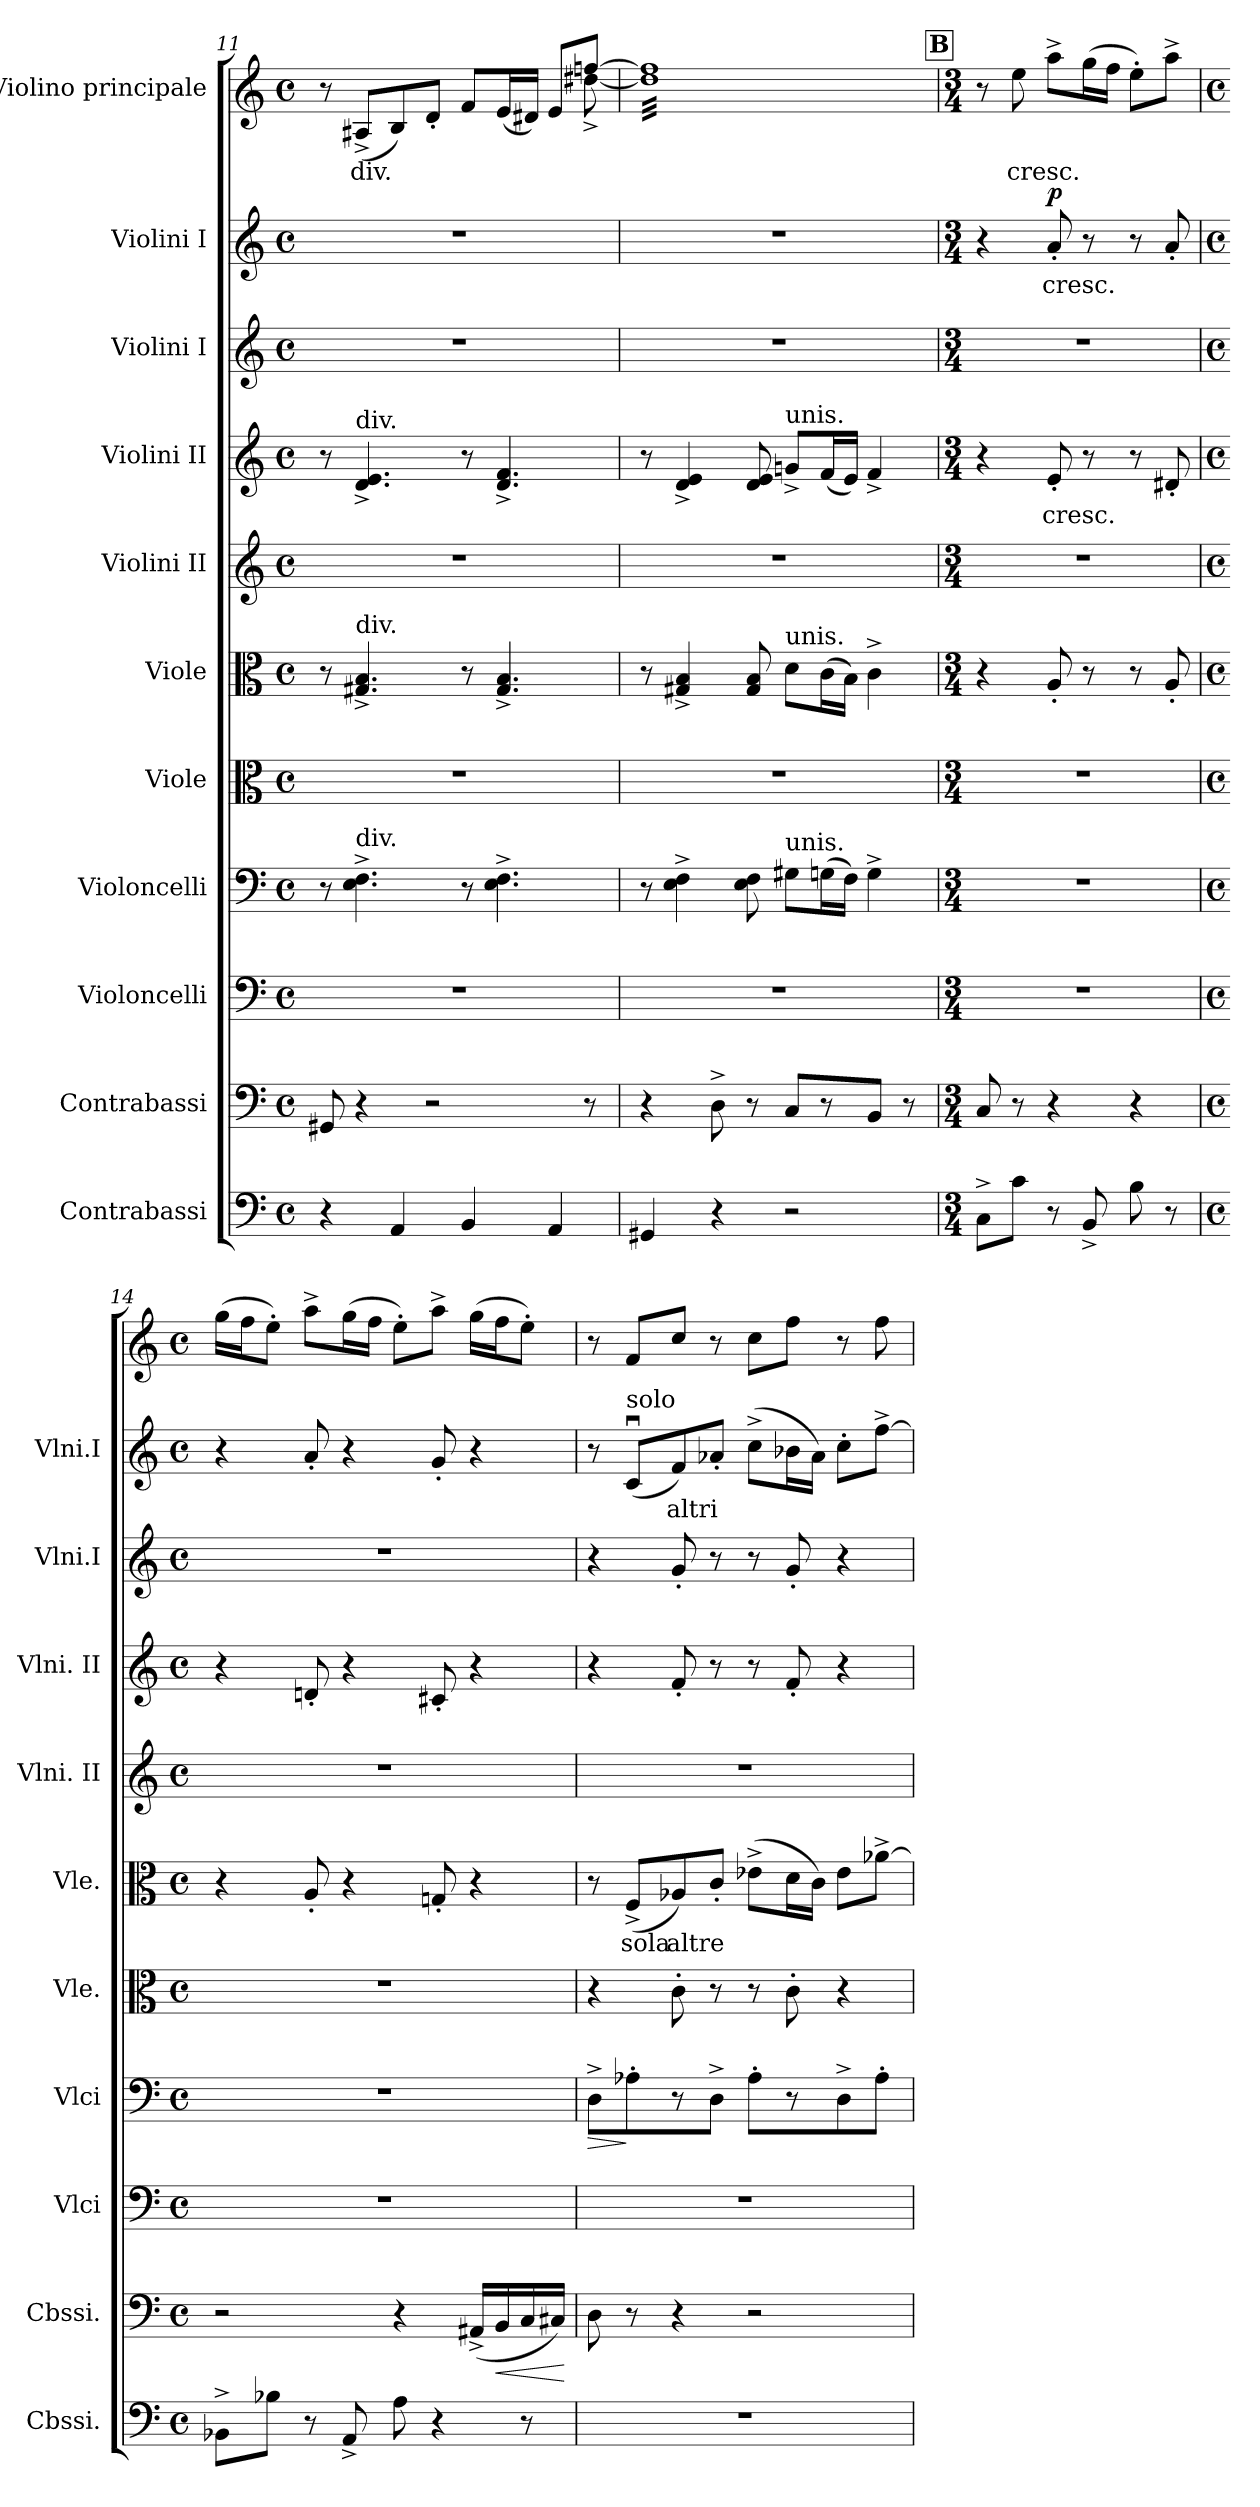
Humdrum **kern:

**kern	**kern	**dynam	**kern	**kern	**dynam	**kern	**dynam	**kern	**text	**dynam	**kern	**kern	**text	**kern	**kern	**text	**dynam	**kern	**text	**dynam
*part11	*part10	*part10	*part9	*part8	*part8	*part7	*part7	*part6	*part6	*part6	*part5	*part4	*part4	*part3	*part2	*part2	*part2	*part1	*part1	*part1
*staff11	*staff10	*staff10	*staff9	*staff8	*staff8	*staff7	*staff7	*staff6	*staff6	*staff6	*staff5	*staff4	*staff4	*staff3	*staff2	*staff2	*staff2	*staff1	*staff1	*staff1
*I"Contrabassi	*I"Contrabassi	*	*I"Violoncelli	*I"Violoncelli	*	*I"Viole	*	*I"Viole	*	*	*I"Violini II	*I"Violini II	*	*I"Violini I	*I"Violini I	*	*	*I"Violino principale	*	*
*I'Cbssi.	*I'Cbssi.	*	*I'Vlci	*I'Vlci	*	*I'Vle.	*	*I'Vle.	*	*	*I'Vlni. II	*I'Vlni. II	*	*I'Vlni.I	*I'Vlni.I	*	*	*	*	*
!!LO:PB:g=z
*clefF4	*clefF4	*	*clefF4	*clefF4	*	*clefC3	*	*clefC3	*	*	*clefG2	*clefG2	*	*clefG2	*clefG2	*	*	*clefG2	*	*
*ITrd7c12	*ITrd7c12	*	*	*	*	*	*	*	*	*	*	*	*	*	*	*	*	*	*	*
*k[]	*k[]	*	*k[]	*k[]	*	*k[]	*	*k[]	*	*	*k[]	*k[]	*	*k[]	*k[]	*	*	*k[]	*	*
*M4/4	*M4/4	*	*M4/4	*M4/4	*	*M4/4	*	*M4/4	*	*	*M4/4	*M4/4	*	*M4/4	*M4/4	*	*	*M4/4	*	*
*met(c)	*met(c)	*	*met(c)	*met(c)	*	*met(c)	*	*met(c)	*	*	*met(c)	*met(c)	*	*met(c)	*met(c)	*	*	*met(c)	*	*
=11	=11	=11	=11	=11	=11	=11	=11	=11	=11	=11	=11	=11	=11	=11	=11	=11	=11	=11	=11	=11
*	*	*	*	*	*	*	*	*	*	*	*	*	*	*	*	*	*	*^	*	*
4r	8GGG#X/	.	1r	8r	.	1r	.	8r	.	.	1r	8r	.	1r	1r	.	.	8r	2..ryy	.	.
!	!	!	!	!	!	!	!	!	!	!	!	!LO:TX:a:t=div.	!	!	!	!	!	!	!	!	!
!	!	!	!	!	!	!	!	!LO:TX:a:t=div.	!	!	!	!	!	!	!	!	!	!	!	!	!
!	!	!	!	!LO:TX:a:t=div.	!	!	!	!	!	!	!	!	!	!	!	!	!	!	!	!	!
!	!	!	!	!	!	!	!	!	!	!	!	!	!	!	!	!	!	!	!	!LO:LY:b	!
.	4r	.	.	4.E\^ 4.F\^	.	.	.	4.G#X/^ 4.B/^	.	.	.	4.d/^ 4.e/^	.	.	.	.	.	(<8A#X^/L	.	div.	.
4AAA/	.	.	.	.	.	.	.	.	.	.	.	.	.	.	.	.	.	8B/)	.	.	.
.	2r	.	.	.	.	.	.	.	.	.	.	.	.	.	.	.	.	8d'/J	.	.	.
4BBB/	.	.	.	8r	.	.	.	8r	.	.	.	8r	.	.	.	.	.	8f/L	.	.	.
.	.	.	.	4.E\^ 4.F\^	.	.	.	4.G#/^ 4.B/^	.	.	.	4.d/^ 4.f/^	.	.	.	.	.	(<16e/L	.	.	.
.	.	.	.	.	.	.	.	.	.	.	.	.	.	.	.	.	.	16d#X/JJ)	.	.	.
4AAA/	.	.	.	.	.	.	.	.	.	.	.	.	.	.	.	.	.	8e/L	.	.	.
.	8r	.	.	.	.	.	.	.	.	.	.	.	.	.	.	.	.	[8ffn/J	[8dd#X^\	.	.
*	*	*	*	*	*	*	*	*	*	*	*	*	*	*	*	*	*	*v	*v	*	*
=12	=12	=12	=12	=12	=12	=12	=12	=12	=12	=12	=12	=12	=12	=12	=12	=12	=12	=12	=12	=12
*	*	*	*	*	*	*	*	*	*	*	*	*	*	*	*	*	*	*tremolo	*	*
4GGG#X/	4r	.	1r	8r	.	1r	.	8r	.	.	1r	8r	.	1r	1r	.	.	32dd#] 32ff]LLL	.	.
.	.	.	.	.	.	.	.	.	.	.	.	.	.	.	.	.	.	32dd# 32ff	.	.
.	.	.	.	.	.	.	.	.	.	.	.	.	.	.	.	.	.	32dd# 32ff	.	.
.	.	.	.	.	.	.	.	.	.	.	.	.	.	.	.	.	.	32dd# 32ff	.	.
.	.	.	.	4E\^ 4F\^	.	.	.	4G#X/^ 4B/^	.	.	.	4d/^ 4e/^	.	.	.	.	.	32dd# 32ff	.	.
.	.	.	.	.	.	.	.	.	.	.	.	.	.	.	.	.	.	32dd# 32ff	.	.
.	.	.	.	.	.	.	.	.	.	.	.	.	.	.	.	.	.	32dd# 32ff	.	.
.	.	.	.	.	.	.	.	.	.	.	.	.	.	.	.	.	.	32dd# 32ff	.	.
4r	8DD^\	.	.	.	.	.	.	.	.	.	.	.	.	.	.	.	.	32dd# 32ff	.	.
.	.	.	.	.	.	.	.	.	.	.	.	.	.	.	.	.	.	32dd# 32ff	.	.
.	.	.	.	.	.	.	.	.	.	.	.	.	.	.	.	.	.	32dd# 32ff	.	.
.	.	.	.	.	.	.	.	.	.	.	.	.	.	.	.	.	.	32dd# 32ff	.	.
.	8r	.	.	8E\ 8F\	.	.	.	8G#/ 8B/	.	.	.	8d/ 8e/	.	.	.	.	.	32dd# 32ff	.	.
.	.	.	.	.	.	.	.	.	.	.	.	.	.	.	.	.	.	32dd# 32ff	.	.
.	.	.	.	.	.	.	.	.	.	.	.	.	.	.	.	.	.	32dd# 32ff	.	.
.	.	.	.	.	.	.	.	.	.	.	.	.	.	.	.	.	.	32dd# 32ff	.	.
!	!	!	!	!	!	!	!	!	!	!	!	!LO:TX:a:t=unis.	!	!	!	!	!	!	!	!
!	!	!	!	!	!	!	!	!LO:TX:a:t=unis.	!	!	!	!	!	!	!	!	!	!	!	!
!	!	!	!	!LO:TX:a:t=unis.	!	!	!	!	!	!	!	!	!	!	!	!	!	!	!	!
2r	8CC/L	.	.	8G#X\L	.	.	.	8d\L	.	.	.	8gn^/L	.	.	.	.	.	32dd# 32ff	.	.
.	.	.	.	.	.	.	.	.	.	.	.	.	.	.	.	.	.	32dd# 32ff	.	.
.	.	.	.	.	.	.	.	.	.	.	.	.	.	.	.	.	.	32dd# 32ff	.	.
.	.	.	.	.	.	.	.	.	.	.	.	.	.	.	.	.	.	32dd# 32ff	.	.
.	8r	.	.	(>16Gn\L	.	.	.	(>16c\L	.	.	.	(<16f/L	.	.	.	.	.	32dd# 32ff	.	.
.	.	.	.	.	.	.	.	.	.	.	.	.	.	.	.	.	.	32dd# 32ff	.	.
.	.	.	.	16F\JJ)	.	.	.	16B\JJ)	.	.	.	16e/JJ)	.	.	.	.	.	32dd# 32ff	.	.
.	.	.	.	.	.	.	.	.	.	.	.	.	.	.	.	.	.	32dd# 32ff	.	.
.	8BBB/J	.	.	4G^\	.	.	.	4c^\	.	.	.	4f^/	.	.	.	.	.	32dd# 32ff	.	.
.	.	.	.	.	.	.	.	.	.	.	.	.	.	.	.	.	.	32dd# 32ff	.	.
.	.	.	.	.	.	.	.	.	.	.	.	.	.	.	.	.	.	32dd# 32ff	.	.
.	.	.	.	.	.	.	.	.	.	.	.	.	.	.	.	.	.	32dd# 32ff	.	.
.	8r	.	.	.	.	.	.	.	.	.	.	.	.	.	.	.	.	32dd# 32ff	.	.
.	.	.	.	.	.	.	.	.	.	.	.	.	.	.	.	.	.	32dd# 32ff	.	.
.	.	.	.	.	.	.	.	.	.	.	.	.	.	.	.	.	.	32dd# 32ff	.	.
.	.	.	.	.	.	.	.	.	.	.	.	.	.	.	.	.	.	32dd# 32ffJJJ	.	.
*	*	*	*	*	*	*	*	*	*	*	*	*	*	*	*	*	*	*Xtremolo	*	*
!!LO:REH:place=s1:a:B:fs=14:t=B
=13	=13	=13	=13	=13	=13	=13	=13	=13	=13	=13	=13	=13	=13	=13	=13	=13	=13	=13	=13	=13
*M3/4	*M3/4	*	*M3/4	*M3/4	*	*M3/4	*	*M3/4	*	*	*M3/4	*M3/4	*	*M3/4	*M3/4	*	*	*M3/4	*	*
8CC^\L	8CC/	.	2.r	2.r	.	2.r	.	4r	.	.	2.r	4r	.	2.r	4r	.	.	8r	.	.
!	!	!	!	!	!	!	!	!	!	!	!	!	!	!	!	!	!	!	!LO:LY:b	!
8C\J	8r	.	.	.	.	.	.	.	.	.	.	.	.	.	.	.	.	8ee\	cresc.	.
!	!	!	!	!	!	!	!	!	!	!	!	!	!LO:LY:b	!	!	!LO:LY:b	!LO:DY:b	!	!	!
8r	4r	.	.	.	.	.	.	8A'/	.	.	.	8e'/	cresc.	.	8a'/	cresc.	p	8aa^\L	.	.
8BBB^/	.	.	.	.	.	.	.	8r	.	.	.	8r	.	.	8r	.	.	(>16gg\L	.	.
.	.	.	.	.	.	.	.	.	.	.	.	.	.	.	.	.	.	16ff\JJ	.	.
8BB\	4r	.	.	.	.	.	.	8r	.	.	.	8r	.	.	8r	.	.	8ee'\L)	.	.
8r	.	.	.	.	.	.	.	8A'/	.	.	.	8d#X'/	.	.	8a'/	.	.	8aa^\J	.	.
=14	=14	=14	=14	=14	=14	=14	=14	=14	=14	=14	=14	=14	=14	=14	=14	=14	=14	=14	=14	=14
*M4/4	*M4/4	*	*M4/4	*M4/4	*	*M4/4	*	*M4/4	*	*	*M4/4	*M4/4	*	*M4/4	*M4/4	*	*	*M4/4	*	*
*met(c)	*met(c)	*	*met(c)	*met(c)	*	*met(c)	*	*met(c)	*	*	*met(c)	*met(c)	*	*met(c)	*met(c)	*	*	*met(c)	*	*
8BBB-X^\L	2r	.	1r	1r	.	1r	.	4r	.	.	1r	4r	.	1r	4r	.	.	(>16gg\LL	.	.
.	.	.	.	.	.	.	.	.	.	.	.	.	.	.	.	.	.	16ff\J	.	.
8BB-X\J	.	.	.	.	.	.	.	.	.	.	.	.	.	.	.	.	.	8ee'\J)	.	.
8r	.	.	.	.	.	.	.	8A'/	.	.	.	8dn'/	.	.	8a'/	.	.	8aa^\L	.	.
8AAA^/	.	.	.	.	.	.	.	4r	.	.	.	4r	.	.	4r	.	.	(>16gg\L	.	.
.	.	.	.	.	.	.	.	.	.	.	.	.	.	.	.	.	.	16ff\JJ	.	.
8AA\	4r	.	.	.	.	.	.	.	.	.	.	.	.	.	.	.	.	8ee'\L)	.	.
4r	.	.	.	.	.	.	.	8Gn'/	.	.	.	8c#X'/	.	.	8g'/	.	.	8aa^\J	.	.
.	(<16AAA#X^/LL	.	.	.	.	.	.	4r	.	.	.	4r	.	.	4r	.	.	(>16gg\LL	.	.
!	!	!LO:HP:b	!	!	!	!	!	!	!	!	!	!	!	!	!	!	!	!	!	!
.	16BBB/	<	.	.	.	.	.	.	.	.	.	.	.	.	.	.	.	16ff\J	.	.
8r	16CC/	.	.	.	.	.	.	.	.	.	.	.	.	.	.	.	.	8ee'\J)	.	.
.	16CC#X/JJ)	.	.	.	.	.	.	.	.	.	.	.	.	.	.	.	.	.	.	.
.	.	[	.	.	.	.	.	.	.	.	.	.	.	.	.	.	.	.	.	.
!!LO:LB:g=z
=15	=15	=15	=15	=15	=15	=15	=15	=15	=15	=15	=15	=15	=15	=15	=15	=15	=15	=15	=15	=15
!	!	!	!	!	!LO:HP:b	!	!	!	!	!	!	!	!	!	!	!	!	!	!	!
1r	8DD\	.	1r	8D^\L	>	4r	.	8r	.	.	1r	4r	.	4r	8r	.	.	8r	.	.
!	!	!	!	!	!	!	!	!	!	!	!	!	!	!	!LO:TX:a:t=solo	!	!	!	!	!
!	!	!	!	!	!	!	!	!	!	!LO:DY:b	!	!	!	!	!	!	!	!	!	!
!	!	!	!	!	!	!	!	!	!	!LO:DY:n=1:b	!	!	!	!	!	!	!LO:DY:b	!	!	!
!	!	!	!	!	!	!	!	!	!	!	!	!	!	!	!	!	!LO:DY:n=1:b	!	!	!LO:DY:b
!	!	!	!	!	!	!	!	!	!	!	!	!	!	!	!	!	!	!	!	!LO:DY:n=1:b
.	8r	.	.	8A-X'\	]	.	.	(<8F^/L	sola	pp other-dynamics	.	.	.	.	(<8cu/L	.	pp other-dynamics	8f/L	.	pp other-dynamics
!	!	!	!	!	!	!	!LO:DY:b	!	!LO:LY:b	!	!	!	!	!	!	!LO:LY:b	!	!	!	!
!	!	!	!	!	!	!	!LO:DY:n=1:b	!	!	!	!	!	!	!	!	!	!	!	!	!
.	4r	.	.	8r	.	8c'\	pp other-dynamics	8A-X/)	altre	.	.	8f'/	.	8g'/	8f/)	altri	.	8cc/J	.	.
.	.	.	.	8D^\J	.	8r	.	8c'/J	.	.	.	8r	.	8r	8a-X'/J	.	.	8r	.	.
.	2r	.	.	8A-'\L	.	8r	.	(>8e-X^\L	.	.	.	8r	.	8r	(>8cc^\L	.	.	8cc\L	.	.
.	.	.	.	8r	.	8c'\	.	16d\L	.	.	.	8f'/	.	8g'/	16b-X\L	.	.	8ff\J	.	.
.	.	.	.	.	.	.	.	16c\JJ)	.	.	.	.	.	.	16a-\JJ)	.	.	.	.	.
.	.	.	.	8D^\	.	4r	.	8e-\L	.	.	.	4r	.	4r	8cc'\L	.	.	8r	.	.
.	.	.	.	8A-'\J	.	.	.	[8a-X^\J	.	.	.	.	.	.	[8ff^\J	.	.	8ff\L	.	.
=	=	=	=	=	=	=	=	=	=	=	=	=	=	=	=	=	=	=	=	=
*-	*-	*-	*-	*-	*-	*-	*-	*-	*-	*-	*-	*-	*-	*-	*-	*-	*-	*-	*-	*-
